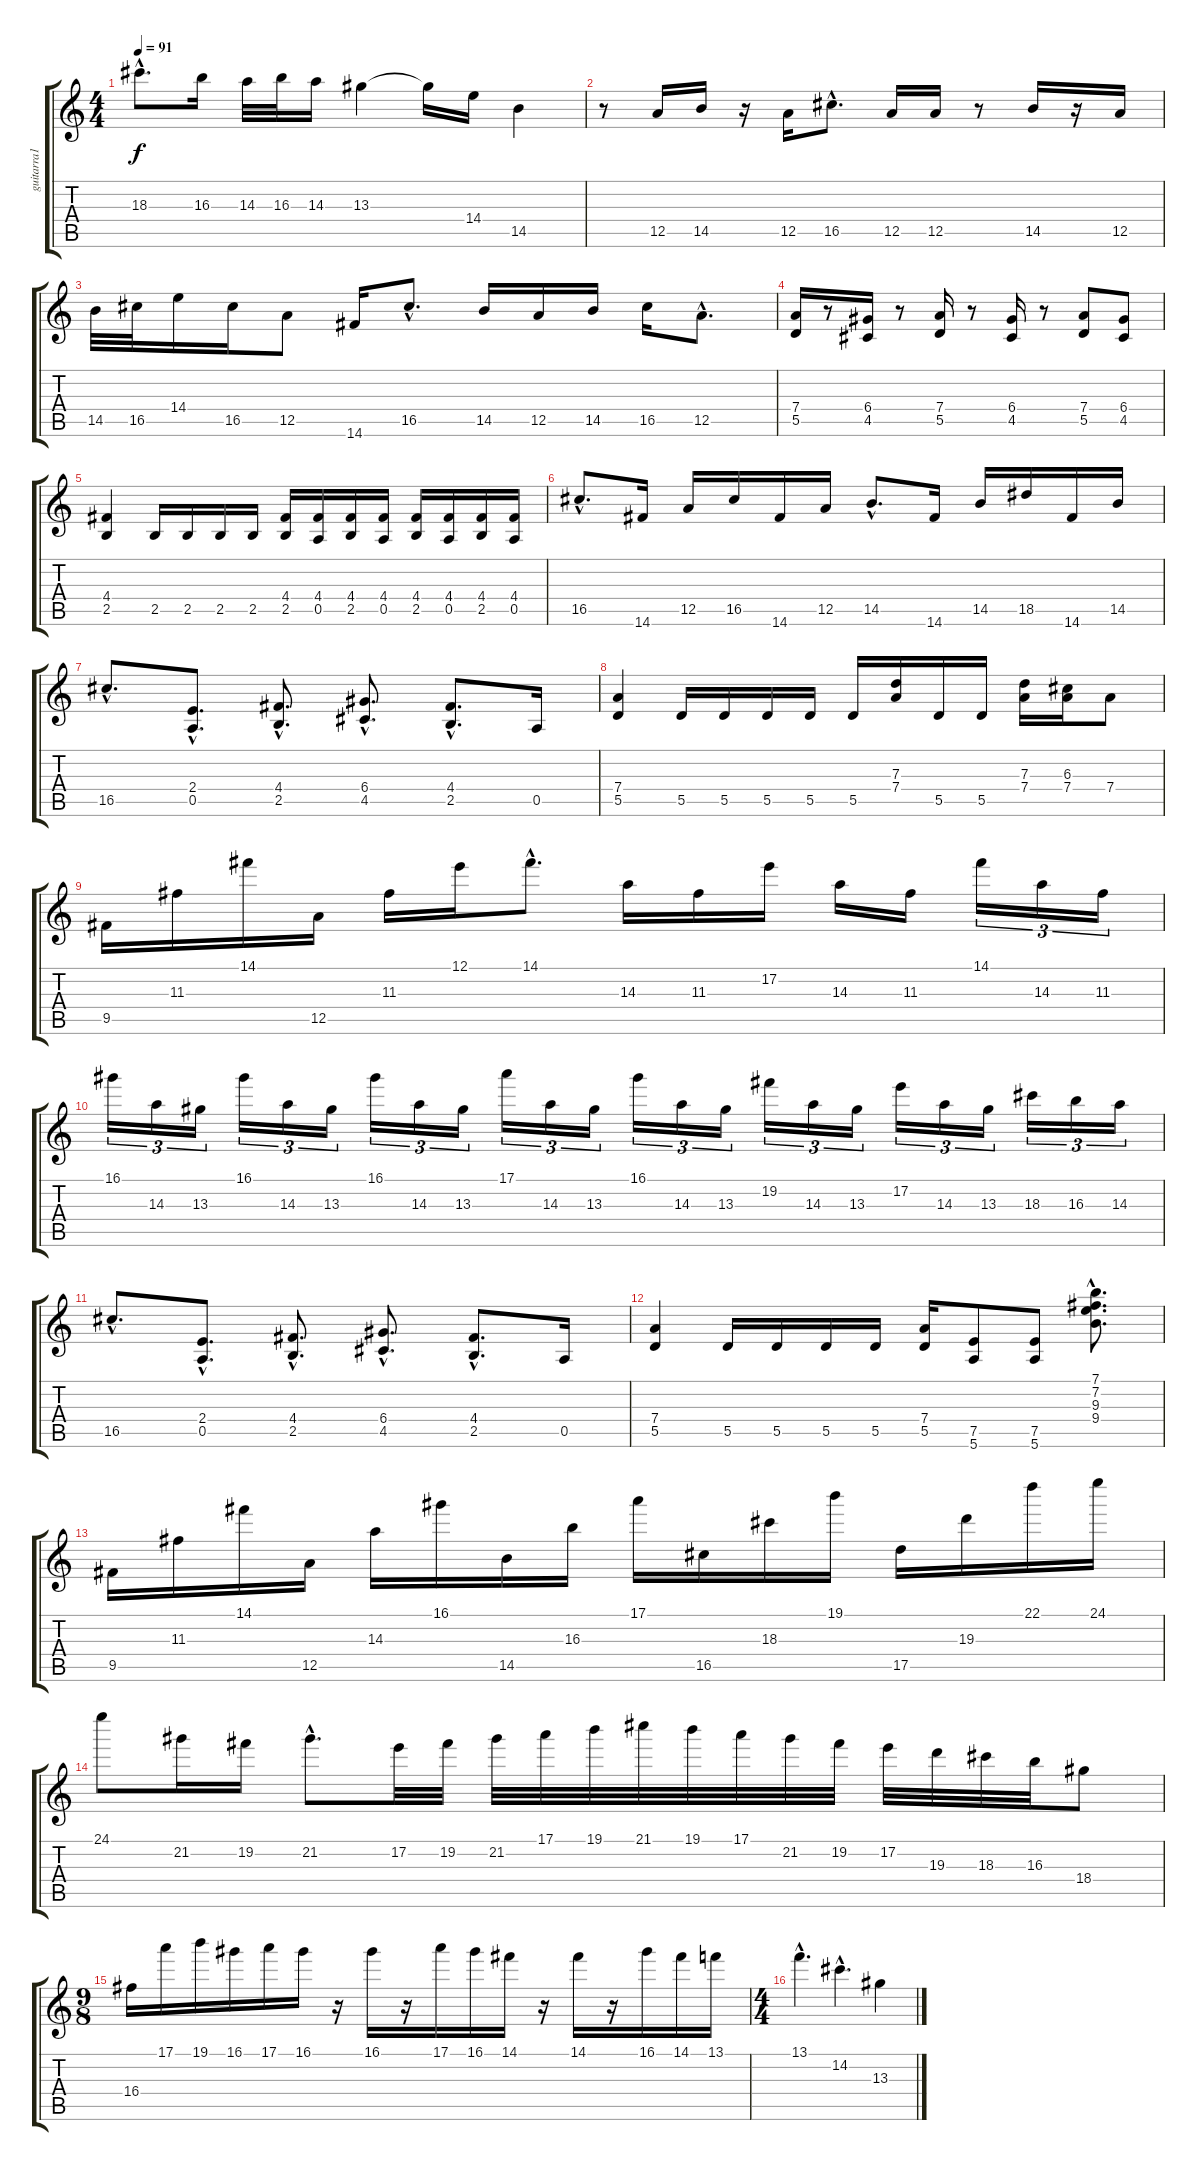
\track ("guitarra1" "guitarra1") {instrument distortionguitar}
\staff {score tabs}
\tuning (E4 B3 G3 D3 A2 E2) {hide}
\ts (4 4)
\tempo 91
\clef g2
\ks c
18.3{hac}.8{d dy f} 16.3.16 14.3.32 16.3.32 14.3.16 13.3.4 13.3{t}.16 14.4.16 14.5.4 |
r.8 12.5.16 14.5.16 r.16 12.5.16 16.5{hac}.8{d} 12.5.16 12.5.16 r.8 14.5.16 r.16 12.5.16 |
14.5.32 16.5.32 14.4.16 16.5.16 12.5.8 14.6.16 16.5{hac}.8{d} 14.5.16 12.5.16 14.5.16 16.5.16 12.5{hac}.8{d} |
(7.4 5.5).16 r.8 (6.4 4.5).16 r.8 (7.4 5.5).16 r.8 (6.4 4.5).16 r.8 (7.4 5.5).8 (6.4 4.5).8 |
(4.4 2.5).4 2.5.16 2.5.16 2.5.16 2.5.16 (4.4 2.5).16 (4.4 0.5).16 (4.4 2.5).16 (4.4 0.5).16 (4.4 2.5).16 (4.4 0.5).16 (4.4 2.5).16 (4.4 0.5).16 |
16.5{hac}.8{d} 14.6.16 12.5.16 16.5.16 14.6.16 12.5.16 14.5{hac}.8{d} 14.6.16 14.5.16 18.5.16 14.6.16 14.5.16 |
16.5{hac}.8{d} (2.4{hac} 0.5{hac}).8{d} (4.4{hac} 2.5{hac}).8{d} (6.4{hac} 4.5{hac}).8{d} (4.4{hac} 2.5{hac}).8{d} 0.5.16 |
(7.4 5.5).4 5.5.16 5.5.16 5.5.16 5.5.16 5.5.16 (7.3 7.4).16 5.5.16 5.5.16 (7.3 7.4).16 (6.3 7.4).16 7.4.8 |
9.5.16 11.3.16 14.1.16 12.5.16 11.3.16 12.1.16 14.1{hac}.8{d} 14.3.16 11.3.16 17.2.16 14.3.16 11.3.16 14.1.16{tu (3 2)} 14.3.16{tu (3 2)} 11.3.16{tu (3 2)} |
16.1.16{tu (3 2)} 14.3.16{tu (3 2)} 13.3.16{tu (3 2)} 16.1.16{tu (3 2)} 14.3.16{tu (3 2)} 13.3.16{tu (3 2)} 16.1.16{tu (3 2)} 14.3.16{tu (3 2)} 13.3.16{tu (3 2)} 17.1.16{tu (3 2)} 14.3.16{tu (3 2)} 13.3.16{tu (3 2)} 16.1.16{tu (3 2)} 14.3.16{tu (3 2)} 13.3.16{tu (3 2)} 19.2.16{tu (3 2)} 14.3.16{tu (3 2)} 13.3.16{tu (3 2)} 17.2.16{tu (3 2)} 14.3.16{tu (3 2)} 13.3.16{tu (3 2)} 18.3.16{tu (3 2)} 16.3.16{tu (3 2)} 14.3.16{tu (3 2)} |
16.5{hac}.8{d} (2.4{hac} 0.5{hac}).8{d} (4.4{hac} 2.5{hac}).8{d} (6.4{hac} 4.5{hac}).8{d} (4.4{hac} 2.5{hac}).8{d} 0.5.16 |
(7.4 5.5).4 5.5.16 5.5.16 5.5.16 5.5.16 (7.4 5.5).16 (7.5 5.6).8 (7.5 5.6).8 (7.1{hac} 7.2{hac} 9.3{hac} 9.4{hac}).8{d} |
9.5.16 11.3.16 14.1.16 12.5.16 14.3.16 16.1.16 14.5.16 16.3.16 17.1.16 16.5.16 18.3.16 19.1.16 17.5.16 19.3.16 22.1.16 24.1.16 |
24.1.8 21.2.16 19.2.16 21.2{hac}.8{d} 17.2.32 19.2.32 21.2.32 17.1.32 19.1.32 21.1.32 19.1.32 17.1.32 21.2.32 19.2.32 17.2.32 19.3.32 18.3.32 16.3.32 18.4.8 |
\ts (9 8)
16.4.16 17.1.16 19.1.16 16.1.16 17.1.16 16.1.16 r.16 16.1.16 r.16 17.1.16 16.1.16 14.1.16 r.16 14.1.16 r.16 16.1.16 14.1.16 13.1.16 |
\ts (4 4)
13.1{hac}.4{d} 14.2{hac}.4{d} 13.3.4
